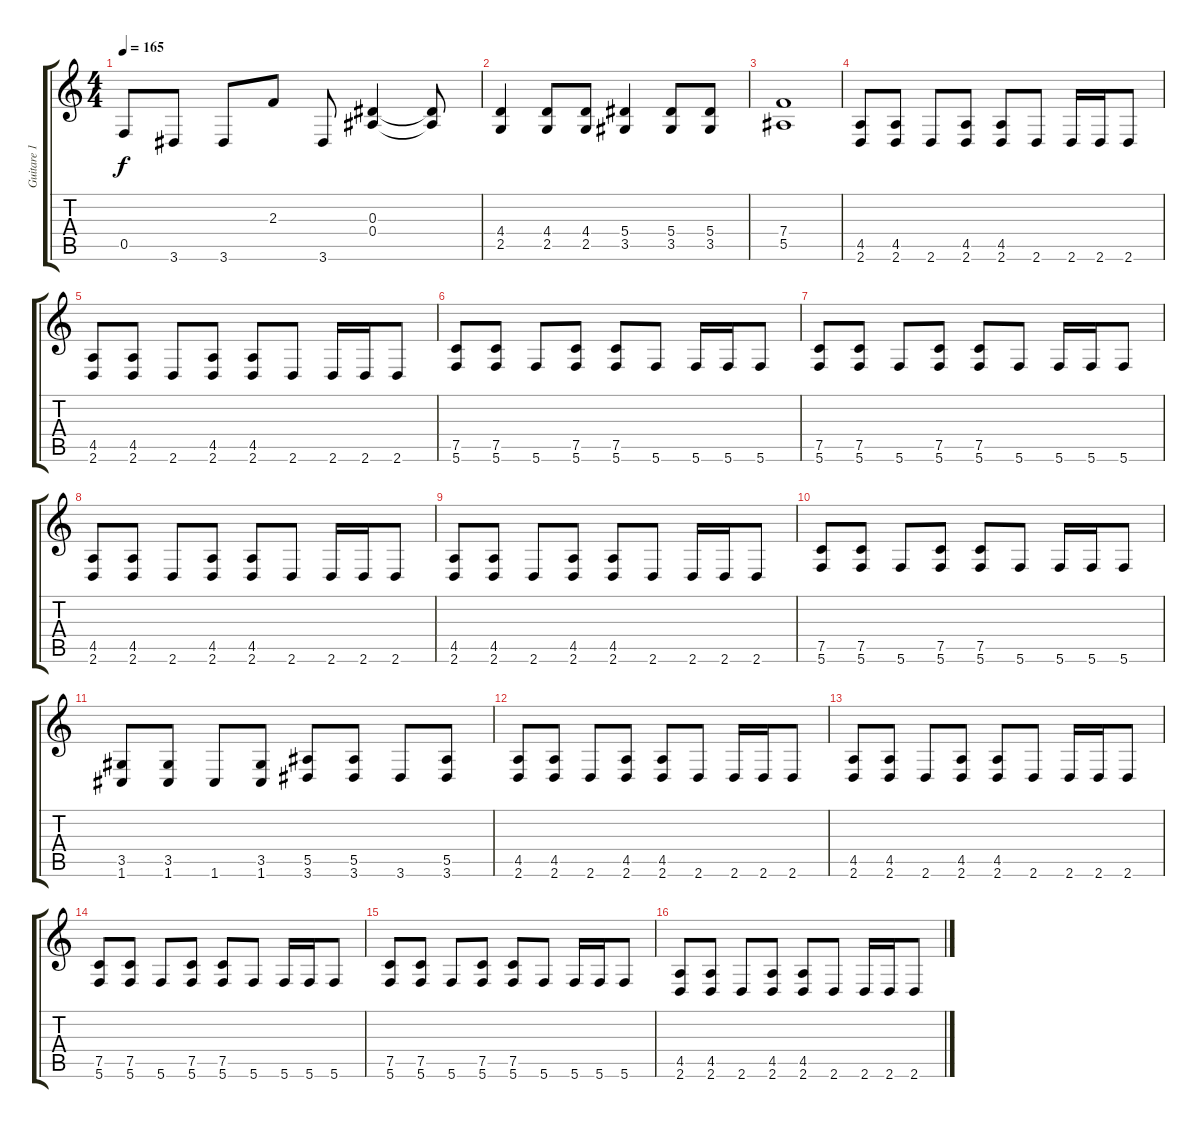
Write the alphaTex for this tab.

\track ("Guitare 1" "Guitare 1") {instrument distortionguitar}
\staff {score tabs}
\tuning (C4 G3 Eb3 Bb2 F2 C2) {hide}
\ts (4 4)
\tempo 165
\clef g2
\ks c
0.5.8{dy f} 3.6.8 3.6.8 2.3.8 3.6.8 (0.3 0.4).4 (0.3{t} 0.4{t}).8 |
(4.4 2.5).4 (4.4 2.5).8 (4.4 2.5).8 (5.4 3.5).4 (5.4 3.5).8 (5.4 3.5).8 |
(7.4 5.5).1 |
(4.5 2.6).8 (4.5 2.6).8 2.6.8 (4.5 2.6).8 (4.5 2.6).8 2.6.8 2.6.16 2.6.16 2.6.8 |
(4.5 2.6).8 (4.5 2.6).8 2.6.8 (4.5 2.6).8 (4.5 2.6).8 2.6.8 2.6.16 2.6.16 2.6.8 |
(7.5 5.6).8 (7.5 5.6).8 5.6.8 (7.5 5.6).8 (7.5 5.6).8 5.6.8 5.6.16 5.6.16 5.6.8 |
(7.5 5.6).8 (7.5 5.6).8 5.6.8 (7.5 5.6).8 (7.5 5.6).8 5.6.8 5.6.16 5.6.16 5.6.8 |
(4.5 2.6).8 (4.5 2.6).8 2.6.8 (4.5 2.6).8 (4.5 2.6).8 2.6.8 2.6.16 2.6.16 2.6.8 |
(4.5 2.6).8 (4.5 2.6).8 2.6.8 (4.5 2.6).8 (4.5 2.6).8 2.6.8 2.6.16 2.6.16 2.6.8 |
(7.5 5.6).8 (7.5 5.6).8 5.6.8 (7.5 5.6).8 (7.5 5.6).8 5.6.8 5.6.16 5.6.16 5.6.8 |
(3.5 1.6).8 (3.5 1.6).8 1.6.8 (3.5 1.6).8 (5.5 3.6).8 (5.5 3.6).8 3.6.8 (5.5 3.6).8 |
(4.5 2.6).8 (4.5 2.6).8 2.6.8 (4.5 2.6).8 (4.5 2.6).8 2.6.8 2.6.16 2.6.16 2.6.8 |
(4.5 2.6).8 (4.5 2.6).8 2.6.8 (4.5 2.6).8 (4.5 2.6).8 2.6.8 2.6.16 2.6.16 2.6.8 |
(7.5 5.6).8 (7.5 5.6).8 5.6.8 (7.5 5.6).8 (7.5 5.6).8 5.6.8 5.6.16 5.6.16 5.6.8 |
(7.5 5.6).8 (7.5 5.6).8 5.6.8 (7.5 5.6).8 (7.5 5.6).8 5.6.8 5.6.16 5.6.16 5.6.8 |
(4.5 2.6).8 (4.5 2.6).8 2.6.8 (4.5 2.6).8 (4.5 2.6).8 2.6.8 2.6.16 2.6.16 2.6.8
